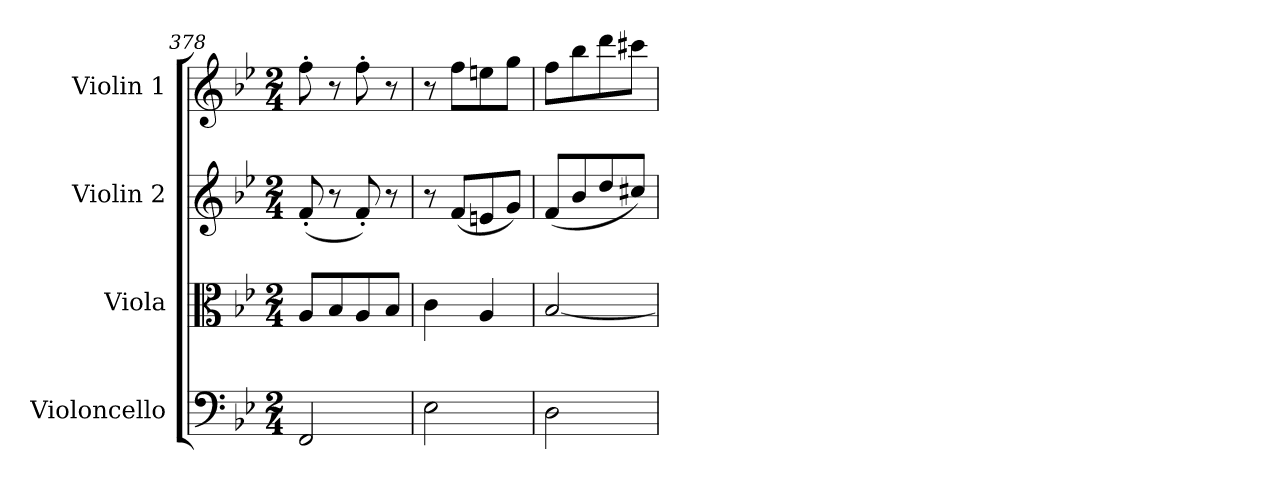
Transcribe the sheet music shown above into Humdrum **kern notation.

**kern	**kern	**kern	**kern
*part4	*part3	*part2	*part1
*staff4	*staff3	*staff2	*staff1
*I"Violoncello	*I"Viola	*I"Violin 2	*I"Violin 1
*I'Vc	*I'Vla	*I'Vln	*I'Vln
*clefF4	*clefC3	*clefG2	*clefG2
*k[b-e-]	*k[b-e-]	*k[b-e-]	*k[b-e-]
*M2/4	*M2/4	*M2/4	*M2/4
=378	=378	=378	=378
2FF/	8A/L	(8f'/	8ff'\
.	8B-/	8r	8r
.	8A/	8f'/)	8ff'\
.	8B-/J	8r	8r
=379	=379	=379	=379
2E-\	4c\	8r	8r
.	.	(8f/L	8ff\L
.	4A/	8en/	8een\
.	.	8g/J)	8gg\J
=380	=380	=380	=380
2D\	[2B-/	(8f/L	8ff\L
.	.	8b-/	8bb-\
.	.	8dd/	8ddd\
.	.	8cc#X/J)	8ccc#X\J
=	=	=	=
*-	*-	*-	*-
